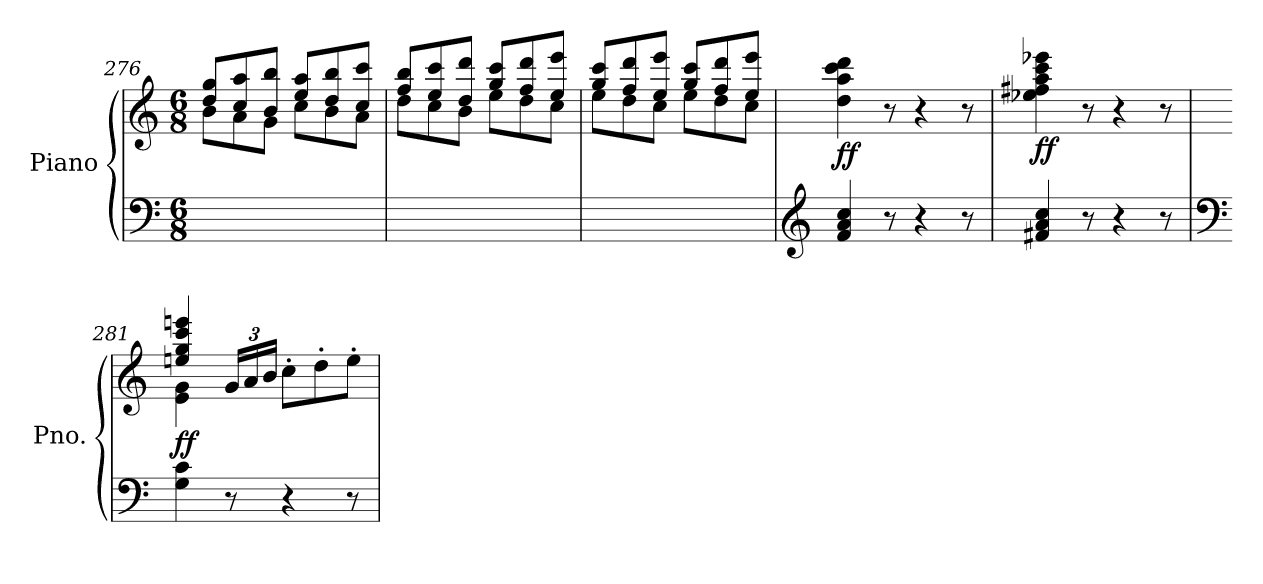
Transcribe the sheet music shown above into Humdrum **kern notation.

**kern	**kern	**dynam
*part1	*part1	*part1
*staff2	*staff1	*staff1/2
*I"Piano	*	*
*I'Pno.	*	*
!!LO:PB:g=z
*clefF4	*clefG2	*
*k[]	*k[]	*
*M6/8	*M6/8	*
=276	=276	=276
*	*^	*
2.ryy	8dd/ 8gg/L	8b\L	.
.	8cc/ 8aa/	8a\	.
.	8b/ 8bb/J	8g\J	.
.	8ee/ 8aa/L	8cc\L	.
.	8dd/ 8bb/	8b\	.
.	8cc/ 8ccc/J	8a\J	.
=277	=277	=277	=277
2.ryy	8ff/ 8bb/L	8dd\L	.
.	8ee/ 8ccc/	8cc\	.
.	8dd/ 8ddd/J	8b\J	.
.	8gg/ 8ccc/L	8ee\L	.
.	8ff/ 8ddd/	8dd\	.
.	8ee/ 8eee/J	8cc\J	.
=278	=278	=278	=278
2.ryy	8gg/ 8ccc/L	8ee\L	.
.	8ff/ 8ddd/	8dd\	.
.	8ee/ 8eee/J	8cc\J	.
.	8gg/ 8ccc/L	8ee\L	.
.	8ff/ 8ddd/	8dd\	.
.	8ee/ 8eee/J	8cc\J	.
*	*v	*v	*
=279	=279	=279
*clefG2	*	*
*	*^	*
!	!	!	!LO:DY:b
*	*v	*v	*
4f/ 4a/ 4cc/	4dd\ 4aa\ 4ccc\ 4ddd\	ff
8r	8r	.
4r	4r	.
8r	8r	.
=280	=280	=280
!	!	!LO:DY:b
4f#X/ 4a/ 4cc/	4ee-X\ 4ff#X\ 4aa\ 4ccc\ 4eee-X\	ff
8r	8r	.
4r	4r	.
8r	8r	.
=281	=281	=281
*clefF4	*	*
*	*^	*
!	!	!	!LO:DY:b
4G\ 4c\	4een/ 4gg/ 4ccc/ 4eeen/	4e\ 4g\	ff
*	*Xbrackettup	*	*
8r	24g/LL	2ryy	.
.	24a/	.	.
.	24b/JJ	.	.
4r	8cc'\L	.	.
.	8dd'\	.	.
8r	8ee'\J	.	.
*	*v	*v	*
=	=	=
*-	*-	*-
